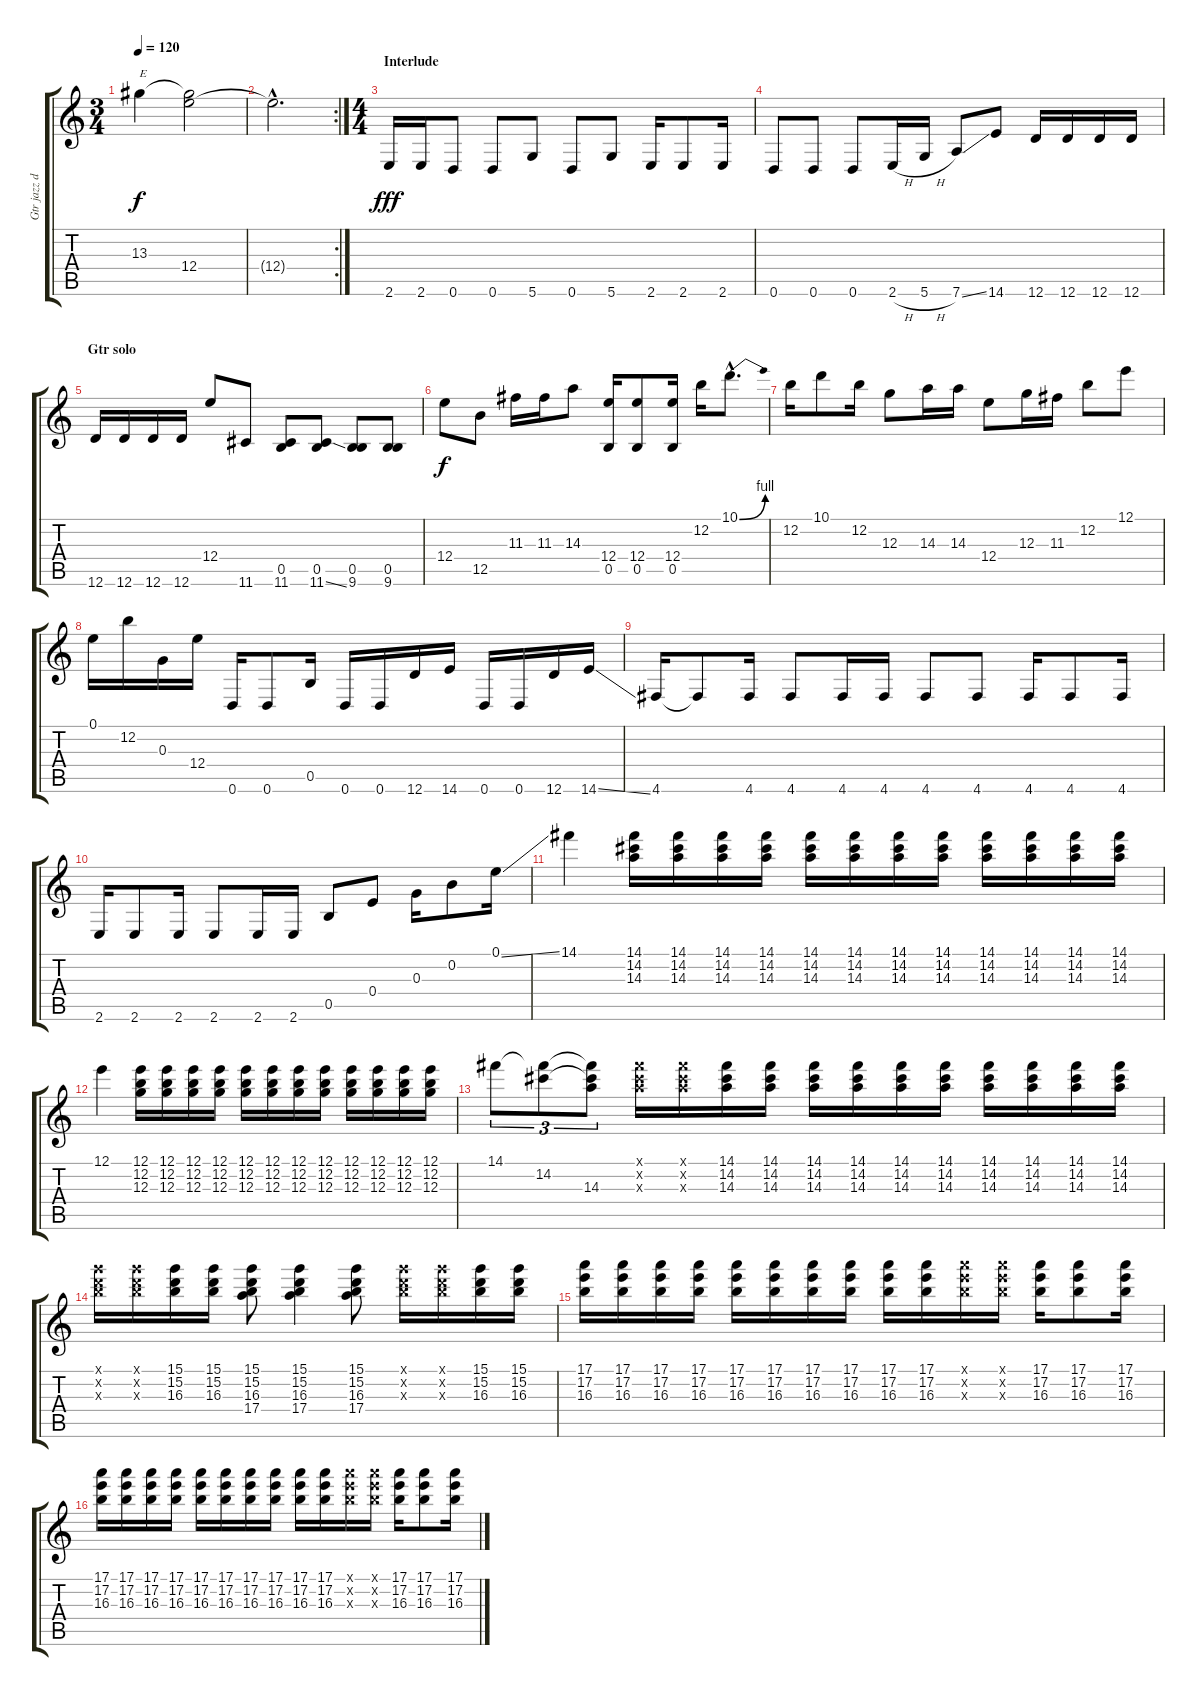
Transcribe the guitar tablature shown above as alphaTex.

\track ("Gtr jazz disto" "Gtr jazz d") {instrument distortionguitar}
\staff {score tabs}
\tuning (E4 B3 G3 E3 B2 D2) {hide}
\ts (3 4)
\tempo 120
\clef g2
\ks c
13.3.4{txt "E" dy f} (13.3{t} 12.4).2 |
\rc 2
12.4{hac t}.2{d instrument distortionguitar} |
\ts (4 4)
\section ("" "Interlude")
2.6.16{dy fff instrument distortionguitar} 2.6.16 0.6.8 0.6.8 5.6.8 0.6.8 5.6.8 2.6.16 2.6.8 2.6.16 |
0.6.8 0.6.8 0.6.8 2.6{h}.16 5.6{h}.16 7.6{ss}.8 14.6.8 12.6.16 12.6.16 12.6.16 12.6.16 |
\section ("" "Gtr solo")
12.6.16{volume 16} 12.6.16 12.6.16 12.6.16 12.4.8 11.6.8 (0.5 11.6).8 (0.5 11.6{ss}).8 (0.5 9.6).8 (0.5 9.6).8 |
12.4.8{dy f} 12.5.8 11.3.16 11.3.16 14.3.8 (12.4 0.5).16 (12.4 0.5).8 (12.4 0.5).16 12.2.16 10.1{be (bend 0 0 60 4) hac}.8{d} |
12.2.16 10.1.8 12.2.16 12.3.8 14.3.16 14.3.16 12.4.8 12.3.16 11.3.16 12.2.8 12.1.8 |
0.1.16 12.2.16 0.3.16 12.4.16 0.6.16 0.6.8 0.5.16 0.6.16 0.6.16 12.6.16 14.6.16 0.6.16 0.6.16 12.6.16 14.6{ss}.16 |
4.6.16 4.6{t}.8 4.6.16 4.6.8 4.6.16 4.6.16 4.6.8 4.6.8 4.6.16 4.6.8 4.6.16 |
2.6.16 2.6.8 2.6.16 2.6.8 2.6.16 2.6.16 0.5.8 0.4.8 0.3.16 0.2.8 0.1{ss}.16 |
14.1.4 (14.1 14.2 14.3).16 (14.1 14.2 14.3).16 (14.1 14.2 14.3).16 (14.1 14.2 14.3).16 (14.1 14.2 14.3).16 (14.1 14.2 14.3).16 (14.1 14.2 14.3).16 (14.1 14.2 14.3).16 (14.1 14.2 14.3).16 (14.1 14.2 14.3).16 (14.1 14.2 14.3).16 (14.1 14.2 14.3).16 |
12.1.4 (12.1 12.2 12.3).16 (12.1 12.2 12.3).16 (12.1 12.2 12.3).16 (12.1 12.2 12.3).16 (12.1 12.2 12.3).16 (12.1 12.2 12.3).16 (12.1 12.2 12.3).16 (12.1 12.2 12.3).16 (12.1 12.2 12.3).16 (12.1 12.2 12.3).16 (12.1 12.2 12.3).16 (12.1 12.2 12.3).16 |
14.1.8{tu (3 2)} (14.1{t} 14.2).8{tu (3 2)} (14.1{t} 14.2{t} 14.3).8{tu (3 2)} (14.1{x} 14.2{x} 14.3{x}).16 (14.1{x} 14.2{x} 14.3{x}).16 (14.1 14.2 14.3).16 (14.1 14.2 14.3).16 (14.1 14.2 14.3).16 (14.1 14.2 14.3).16 (14.1 14.2 14.3).16 (14.1 14.2 14.3).16 (14.1 14.2 14.3).16 (14.1 14.2 14.3).16 (14.1 14.2 14.3).16 (14.1 14.2 14.3).16 |
(15.1{x} 15.2{x} 16.3{x}).16 (15.1{x} 15.2{x} 16.3{x}).16 (15.1 15.2 16.3).16 (15.1 15.2 16.3).16 (15.1 15.2 16.3 17.4).8 (15.1 15.2 16.3 17.4).4 (15.1 15.2 16.3 17.4).8 (15.1{x} 15.2{x} 16.3{x}).16 (15.1{x} 15.2{x} 16.3{x}).16 (15.1 15.2 16.3).16 (15.1 15.2 16.3).16 |
(17.1 17.2 16.3).16 (17.1 17.2 16.3).16 (17.1 17.2 16.3).16 (17.1 17.2 16.3).16 (17.1 17.2 16.3).16 (17.1 17.2 16.3).16 (17.1 17.2 16.3).16 (17.1 17.2 16.3).16 (17.1 17.2 16.3).16 (17.1 17.2 16.3).16 (17.1{x} 17.2{x} 16.3{x}).16 (17.1{x} 17.2{x} 16.3{x}).16 (17.1 17.2 16.3).16 (17.1 17.2 16.3).8 (17.1 17.2 16.3).16 |
(17.1 17.2 16.3).16 (17.1 17.2 16.3).16 (17.1 17.2 16.3).16 (17.1 17.2 16.3).16 (17.1 17.2 16.3).16 (17.1 17.2 16.3).16 (17.1 17.2 16.3).16 (17.1 17.2 16.3).16 (17.1 17.2 16.3).16 (17.1 17.2 16.3).16 (17.1{x} 17.2{x} 16.3{x}).16 (17.1{x} 17.2{x} 16.3{x}).16 (17.1 17.2 16.3).16 (17.1 17.2 16.3).8 (17.1 17.2 16.3).16
